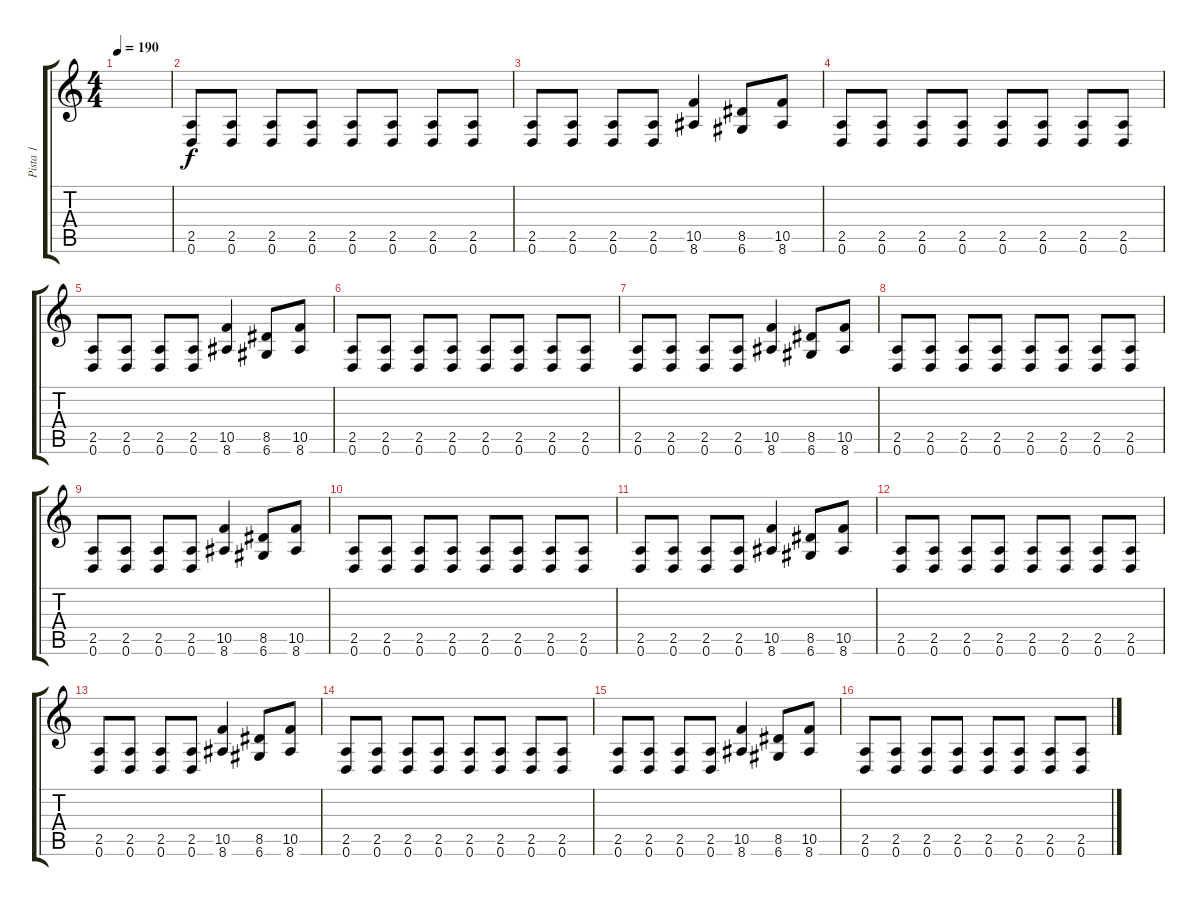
\track ("Pista 1" "Pista 1") {instrument distortionguitar}
\staff {score tabs}
\tuning (D4 A3 F3 C3 G2 D2) {hide}
\ts (4 4)
\tempo 190
\clef g2
\ks c
|
(2.5 0.6).8 (2.5 0.6).8 (2.5 0.6).8 (2.5 0.6).8 (2.5 0.6).8 (2.5 0.6).8 (2.5 0.6).8 (2.5 0.6).8 |
(2.5 0.6).8 (2.5 0.6).8 (2.5 0.6).8 (2.5 0.6).8 (10.5 8.6).4 (8.5 6.6).8 (10.5 8.6).8 |
(2.5 0.6).8 (2.5 0.6).8 (2.5 0.6).8 (2.5 0.6).8 (2.5 0.6).8 (2.5 0.6).8 (2.5 0.6).8 (2.5 0.6).8 |
(2.5 0.6).8 (2.5 0.6).8 (2.5 0.6).8 (2.5 0.6).8 (10.5 8.6).4 (8.5 6.6).8 (10.5 8.6).8 |
(2.5 0.6).8 (2.5 0.6).8 (2.5 0.6).8 (2.5 0.6).8 (2.5 0.6).8 (2.5 0.6).8 (2.5 0.6).8 (2.5 0.6).8 |
(2.5 0.6).8 (2.5 0.6).8 (2.5 0.6).8 (2.5 0.6).8 (10.5 8.6).4 (8.5 6.6).8 (10.5 8.6).8 |
(2.5 0.6).8 (2.5 0.6).8 (2.5 0.6).8 (2.5 0.6).8 (2.5 0.6).8 (2.5 0.6).8 (2.5 0.6).8 (2.5 0.6).8 |
(2.5 0.6).8 (2.5 0.6).8 (2.5 0.6).8 (2.5 0.6).8 (10.5 8.6).4 (8.5 6.6).8 (10.5 8.6).8 |
(2.5 0.6).8 (2.5 0.6).8 (2.5 0.6).8 (2.5 0.6).8 (2.5 0.6).8 (2.5 0.6).8 (2.5 0.6).8 (2.5 0.6).8 |
(2.5 0.6).8 (2.5 0.6).8 (2.5 0.6).8 (2.5 0.6).8 (10.5 8.6).4 (8.5 6.6).8 (10.5 8.6).8 |
(2.5 0.6).8 (2.5 0.6).8 (2.5 0.6).8 (2.5 0.6).8 (2.5 0.6).8 (2.5 0.6).8 (2.5 0.6).8 (2.5 0.6).8 |
(2.5 0.6).8 (2.5 0.6).8 (2.5 0.6).8 (2.5 0.6).8 (10.5 8.6).4 (8.5 6.6).8 (10.5 8.6).8 |
(2.5 0.6).8 (2.5 0.6).8 (2.5 0.6).8 (2.5 0.6).8 (2.5 0.6).8 (2.5 0.6).8 (2.5 0.6).8 (2.5 0.6).8 |
(2.5 0.6).8 (2.5 0.6).8 (2.5 0.6).8 (2.5 0.6).8 (10.5 8.6).4 (8.5 6.6).8 (10.5 8.6).8 |
(2.5 0.6).8 (2.5 0.6).8 (2.5 0.6).8 (2.5 0.6).8 (2.5 0.6).8 (2.5 0.6).8 (2.5 0.6).8 (2.5 0.6).8
